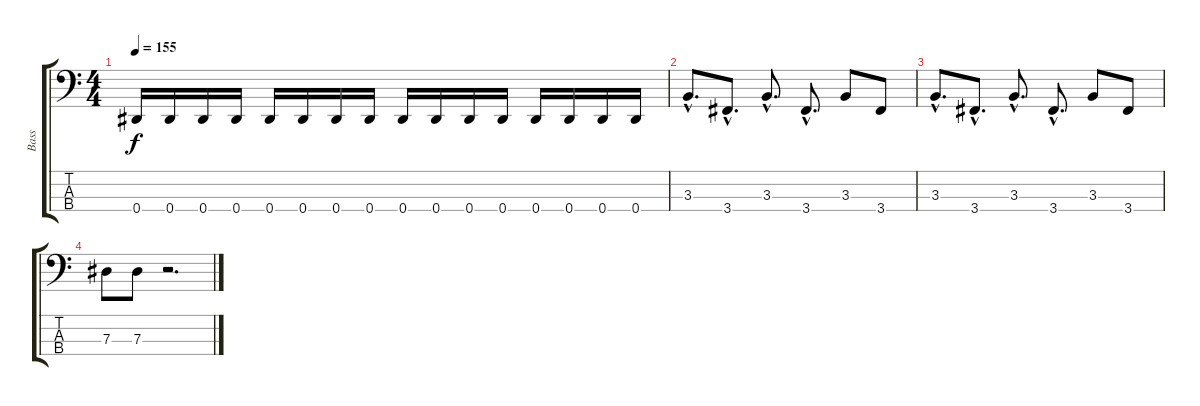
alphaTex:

\track ("Bass" "Bass") {instrument electricbassfinger}
\staff {score tabs}
\tuning (Gb2 Db2 Ab1 Eb1) {hide}
\ts (4 4)
\tempo 155
\clef f4
\ks c
0.4.16{dy f} 0.4.16 0.4.16 0.4.16 0.4.16 0.4.16 0.4.16 0.4.16 0.4.16 0.4.16 0.4.16 0.4.16 0.4.16 0.4.16 0.4.16 0.4.16 |
3.3{hac}.8{d} 3.4{hac}.8{d} 3.3{hac}.8{d} 3.4{hac}.8{d} 3.3.8 3.4.8 |
3.3{hac}.8{d} 3.4{hac}.8{d} 3.3{hac}.8{d} 3.4{hac}.8{d} 3.3.8 3.4.8 |
7.3.8 7.3.8 r.2{d}
